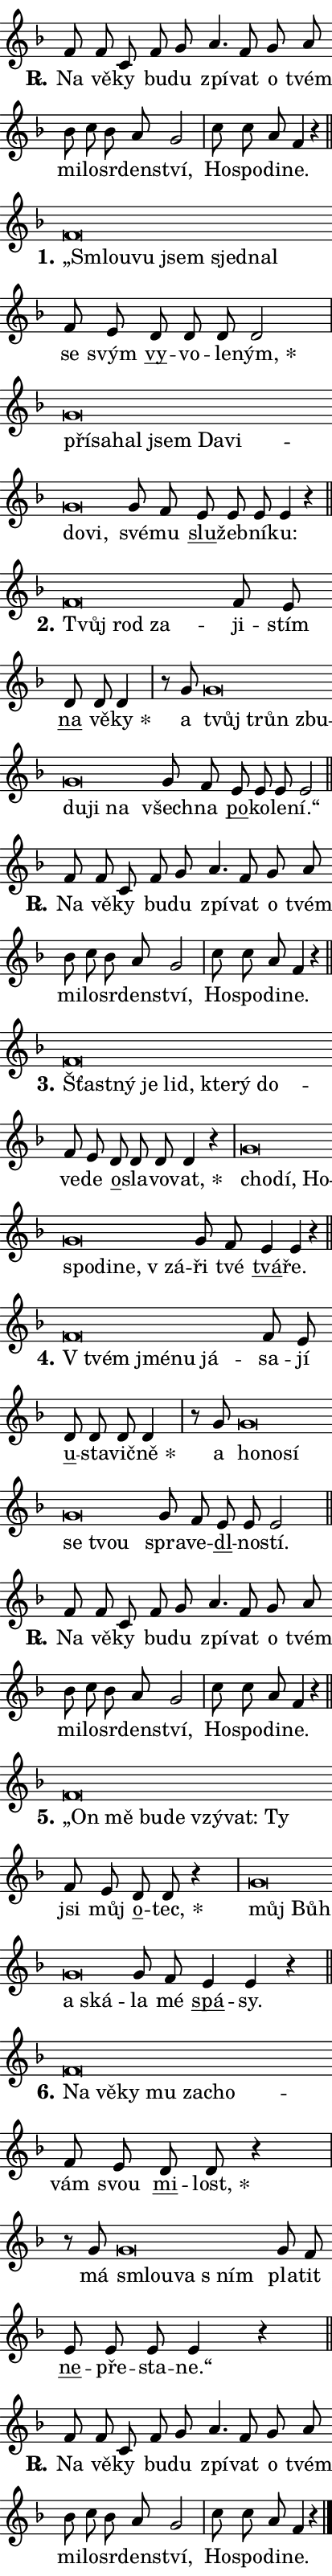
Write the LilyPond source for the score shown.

\version "2.22.1"
\header { tagline = "" }
\paper {
  indent = 0\cm
  top-margin = 0\cm
  right-margin = 0\cm
  bottom-margin = 0\cm
  left-margin = 0\cm
  paper-width = 7\cm
  page-breaking = #ly:one-page-breaking
  system-system-spacing.basic-distance = #11
  score-system-spacing.basic-distance = #11
  ragged-last = ##f
}


%% Author: Thomas Morley
%% https://lists.gnu.org/archive/html/lilypond-user/2020-05/msg00002.html
#(define (line-position grob)
"Returns position of @var[grob} in current system:
   @code{'start}, if at first time-step
   @code{'end}, if at last time-step
   @code{'middle} otherwise
"
  (let* ((col (ly:item-get-column grob))
         (ln (ly:grob-object col 'left-neighbor))
         (rn (ly:grob-object col 'right-neighbor))
         (col-to-check-left (if (ly:grob? ln) ln col))
         (col-to-check-right (if (ly:grob? rn) rn col))
         (break-dir-left
           (and
             (ly:grob-property col-to-check-left 'non-musical #f)
             (ly:item-break-dir col-to-check-left)))
         (break-dir-right
           (and
             (ly:grob-property col-to-check-right 'non-musical #f)
             (ly:item-break-dir col-to-check-right))))
        (cond ((eqv? 1 break-dir-left) 'start)
              ((eqv? -1 break-dir-right) 'end)
              (else 'middle))))

#(define (tranparent-at-line-position vctor)
  (lambda (grob)
  "Relying on @code{line-position} select the relevant enry from @var{vctor}.
Used to determine transparency,"
    (case (line-position grob)
      ((end) (not (vector-ref vctor 0)))
      ((middle) (not (vector-ref vctor 1)))
      ((start) (not (vector-ref vctor 2))))))

noteHeadBreakVisibility =
#(define-music-function (break-visibility)(vector?)
"Makes @code{NoteHead}s transparent relying on @var{break-visibility}"
#{
  \override NoteHead.transparent =
    #(tranparent-at-line-position break-visibility)
#})

#(define delete-ledgers-for-transparent-note-heads
  (lambda (grob)
    "Reads whether a @code{NoteHead} is transparent.
If so this @code{NoteHead} is removed from @code{'note-heads} from
@var{grob}, which is supposed to be @code{LedgerLineSpanner}.
As a result ledgers are not printed for this @code{NoteHead}"
    (let* ((nhds-array (ly:grob-object grob 'note-heads))
           (nhds-list
             (if (ly:grob-array? nhds-array)
                 (ly:grob-array->list nhds-array)
                 '()))
           ;; Relies on the transparent-property being done before
           ;; Staff.LedgerLineSpanner.after-line-breaking is executed.
           ;; This is fragile ...
           (to-keep
             (remove
               (lambda (nhd)
                 (ly:grob-property nhd 'transparent #f))
               nhds-list)))
      ;; TODO find a better method to iterate over grob-arrays, similiar
      ;; to filter/remove etc for lists
      ;; For now rebuilt from scratch
      (set! (ly:grob-object grob 'note-heads)  '())
      (for-each
        (lambda (nhd)
          (ly:pointer-group-interface::add-grob grob 'note-heads nhd))
        to-keep))))

hideNotes = {
  \noteHeadBreakVisibility #begin-of-line-visible
}
unHideNotes = {
  \noteHeadBreakVisibility #all-visible
}

% work-around for resetting accidentals
% https://lilypond.org/doc/v2.23/Documentation/notation/displaying-rhythms#unmetered-music
cadenzaMeasure = {
  \cadenzaOff
  \partial 1024 s1024
  \cadenzaOn
}

#(define-markup-command (accent layout props text) (markup?)
  "Underline accented syllable"
  (interpret-markup layout props
    #{\markup \override #'(offset . 4.3) \underline { #text }#}))

responsum = \markup \concat {
  "R" \hspace #-1.05 \path #0.1 #'((moveto 0 0.07) (lineto 0.9 0.8)) \hspace #0.05 "."
}

\layout {
    \context {
        \Staff
        \remove "Time_signature_engraver"
        \override LedgerLineSpanner.after-line-breaking = #delete-ledgers-for-transparent-note-heads
    }
    \context {
        \Voice {
            \override NoteHead.output-attributes = #'((class . "notehead"))
            \override Hairpin.height = #0.55
        }
    }
    \context {
        \Lyrics {
            \override StanzaNumber.output-attributes = #'((class . "stanzanumber"))
            \override LyricSpace.minimum-distance = #0.9
            \override LyricText.font-name = #"TeX Gyre Schola"
            \override LyricText.font-size = 1
            \override StanzaNumber.font-name = #"TeX Gyre Schola Bold"
            \override StanzaNumber.font-size = 1
        }
    }
}

% magnetic-lyrics.ily
%
%   written by
%     Jean Abou Samra <jean@abou-samra.fr>
%     Werner Lemberg <wl@gnu.org>
%
%   adapted by
%     Jiri Hon <jiri.hon@gmail.com>
%
% Version 2022-Apr-15

% https://www.mail-archive.com/lilypond-user@gnu.org/msg149350.html

#(define (Left_hyphen_pointer_engraver context)
   "Collect syllable-hyphen-syllable occurrences in lyrics and store
them in properties.  This engraver only looks to the left.  For
example, if the lyrics input is @code{foo -- bar}, it does the
following.

@itemize @bullet
@item
Set the @code{text} property of the @code{LyricHyphen} grob between
@q{foo} and @q{bar} to @code{foo}.

@item
Set the @code{left-hyphen} property of the @code{LyricText} grob with
text @q{foo} to the @code{LyricHyphen} grob between @q{foo} and
@q{bar}.
@end itemize

Use this auxiliary engraver in combination with the
@code{lyric-@/text::@/apply-@/magnetic-@/offset!} hook."
   (let ((hyphen #f)
         (text #f))
     (make-engraver
      (acknowledgers
       ((lyric-syllable-interface engraver grob source-engraver)
        (set! text grob)))
      (end-acknowledgers
       ((lyric-hyphen-interface engraver grob source-engraver)
        ;(when (not (grob::has-interface grob 'lyric-space-interface))
          (set! hyphen grob)));)
      ((stop-translation-timestep engraver)
       (when (and text hyphen)
         (ly:grob-set-object! text 'left-hyphen hyphen))
       (set! text #f)
       (set! hyphen #f)))))

#(define (lyric-text::apply-magnetic-offset! grob)
   "If the space between two syllables is less than the value in
property @code{LyricText@/.details@/.squash-threshold}, move the right
syllable to the left so that it gets concatenated with the left
syllable.

Use this function as a hook for
@code{LyricText@/.after-@/line-@/breaking} if the
@code{Left_@/hyphen_@/pointer_@/engraver} is active."
   (let ((hyphen (ly:grob-object grob 'left-hyphen #f)))
     (when hyphen
       (let ((left-text (ly:spanner-bound hyphen LEFT)))
         (when (grob::has-interface left-text 'lyric-syllable-interface)
           (let* ((common (ly:grob-common-refpoint grob left-text X))
                  (this-x-ext (ly:grob-extent grob common X))
                  (left-x-ext
                   (begin
                     ;; Trigger magnetism for left-text.
                     (ly:grob-property left-text 'after-line-breaking)
                     (ly:grob-extent left-text common X)))
                  ;; `delta` is the gap width between two syllables.
                  (delta (- (interval-start this-x-ext)
                            (interval-end left-x-ext)))
                  (details (ly:grob-property grob 'details))
                  (threshold (assoc-get 'squash-threshold details 0.2)))
             (when (< delta threshold)
               (let* (;; We have to manipulate the input text so that
                      ;; ligatures crossing syllable boundaries are not
                      ;; disabled.  For languages based on the Latin
                      ;; script this is essentially a beautification.
                      ;; However, for non-Western scripts it can be a
                      ;; necessity.
                      (lt (ly:grob-property left-text 'text))
                      (rt (ly:grob-property grob 'text))
                      (is-space (grob::has-interface hyphen 'lyric-space-interface))
                      (space (if is-space " " ""))
                      (space-markup (grob-interpret-markup grob " "))
                      (space-size (interval-length (ly:stencil-extent space-markup X)))
                      (extra-delta (if is-space space-size 0))
                      ;; Append new syllable.
                      (ltrt-space (if (and (string? lt) (string? rt))
                                (string-append lt space rt)
                                (make-concat-markup (list lt space rt))))
                      ;; Right-align `ltrt` to the right side.
                      (ltrt-space-markup (grob-interpret-markup
                               grob
                               (make-translate-markup
                                (cons (interval-length this-x-ext) 0)
                                (make-right-align-markup ltrt-space)))))
                 (begin
                   ;; Don't print `left-text`.
                   (ly:grob-set-property! left-text 'stencil #f)
                   ;; Set text and stencil (which holds all collected
                   ;; syllables so far) and shift it to the left.
                   (ly:grob-set-property! grob 'text ltrt-space)
                   (ly:grob-set-property! grob 'stencil ltrt-space-markup)
                   (ly:grob-translate-axis! grob (- (- delta extra-delta)) X))))))))))


#(define (lyric-hyphen::displace-bounds-first grob)
   ;; Make very sure this callback isn't triggered too early.
   (let ((left (ly:spanner-bound grob LEFT))
         (right (ly:spanner-bound grob RIGHT)))
     (ly:grob-property left 'after-line-breaking)
     (ly:grob-property right 'after-line-breaking)
     (ly:lyric-hyphen::print grob)))

squashThreshold = #0.4

\layout {
  \context {
    \Lyrics
    \consists #Left_hyphen_pointer_engraver
    \override LyricText.after-line-breaking =
      #lyric-text::apply-magnetic-offset!
    \override LyricHyphen.stencil = #lyric-hyphen::displace-bounds-first
    \override LyricText.details.squash-threshold = \squashThreshold
    \override LyricHyphen.minimum-distance = 0
    \override LyricHyphen.minimum-length = \squashThreshold
  }
}

squash = \override LyricText.details.squash-threshold = 9999
unSquash = \override LyricText.details.squash-threshold = \squashThreshold

left = \override LyricText.self-alignment-X = #LEFT
unLeft = \revert LyricText.self-alignment-X

starOffset = #(lambda (grob) 
                (let ((x_offset (ly:self-alignment-interface::aligned-on-x-parent grob)))
                  (if (= x_offset 0) 0 (+ x_offset 1.2))))

star = #(define-music-function (syllable)(string?)
"Append star separator at the end of a syllable"
#{
  \once \override LyricText.X-offset = #starOffset
  \lyricmode { \markup {
    #syllable
    \override #'((font-name . "TeX Gyre Schola Bold")) \hspace #0.2 \lower #0.65 \larger "*"
  } }
#})

starAccent = #(define-music-function (syllable)(string?)
"Append star separator at the end of a syllable and make accent"
#{
  \once \override LyricText.X-offset = #starOffset
  \lyricmode { \markup {
    \accent #syllable
    \override #'((font-name . "TeX Gyre Schola Bold")) \hspace #0.2 \lower #0.65 \larger "*"
  } }
#})

breath = #(define-music-function (syllable)(string?)
"Append breathing indicator at the end of a syllable"
#{
  \lyricmode { \markup { #syllable "+" } }
#})

optionalBreath = #(define-music-function (syllable)(string?)
"Append optional breathing indicator at the end of a syllable"
#{
  \lyricmode { \markup { #syllable "(+)" } }
#})


\score {
    <<
        \new Voice = "melody" { \cadenzaOn \key f \major \relative { f'8 f c f g a4. f8 \bar "" g a \bar "" bes c bes a g2 \cadenzaMeasure \bar "|" c8 c a f4 r \cadenzaMeasure \bar "||" \break }
\relative { f'\breve*1/16 \hideNotes \breve*1/16 \bar "" \breve*1/16 \bar "" \breve*1/16 \breve*1/16 \bar "" \unHideNotes f8 e \bar "" d d d d2 \cadenzaMeasure \bar "|" g\breve*1/16 \hideNotes \breve*1/16 \bar "" \breve*1/16 \bar "" \breve*1/16 \bar "" \breve*1/16 \bar "" \breve*1/16 \bar "" \breve*1/16 \breve*1/16 \bar "" \unHideNotes g8 f \bar "" e e e e4 r \cadenzaMeasure \bar "||" \break }
\relative { f'\breve*1/16 \hideNotes \breve*1/16 \breve*1/16 \bar "" \unHideNotes f8 e \bar "" d d d4 \cadenzaMeasure \bar "|" r8 g g\breve*1/16 \hideNotes \breve*1/16 \bar "" \breve*1/16 \bar "" \breve*1/16 \bar "" \breve*1/16 \breve*1/16 \bar "" \unHideNotes g8 f \bar "" e e e e2 \cadenzaMeasure \bar "||" \break }
\relative { f'8 f c f g a4. f8 \bar "" g a \bar "" bes c bes a g2 \cadenzaMeasure \bar "|" c8 c a f4 r \cadenzaMeasure \bar "||" \break }
\relative { f'\breve*1/16 \hideNotes \breve*1/16 \bar "" \breve*1/16 \bar "" \breve*1/16 \bar "" \breve*1/16 \bar "" \breve*1/16 \breve*1/16 \bar "" \unHideNotes f8 e \bar "" d d d d4 r \cadenzaMeasure \bar "|" g\breve*1/16 \hideNotes \breve*1/16 \bar "" \breve*1/16 \bar "" \breve*1/16 \bar "" \breve*1/16 \bar "" \breve*1/16 \breve*1/16 \bar "" \unHideNotes g8 f \bar "" e4 e4 r \cadenzaMeasure \bar "||" \break }
\relative { f'\breve*1/16 \hideNotes \breve*1/16 \bar "" \breve*1/16 \breve*1/16 \bar "" \unHideNotes f8 e \bar "" d d d d4 \cadenzaMeasure \bar "|" r8 g g\breve*1/16 \hideNotes \breve*1/16 \bar "" \breve*1/16 \bar "" \breve*1/16 \breve*1/16 \bar "" \unHideNotes g8 f \bar "" e e e2 \cadenzaMeasure \bar "||" \break }
\relative { f'8 f c f g a4. f8 \bar "" g a \bar "" bes c bes a g2 \cadenzaMeasure \bar "|" c8 c a f4 r \cadenzaMeasure \bar "||" \break }
\relative { f'\breve*1/16 \hideNotes \breve*1/16 \bar "" \breve*1/16 \bar "" \breve*1/16 \bar "" \breve*1/16 \bar "" \breve*1/16 \breve*1/16 \bar "" \unHideNotes f8 e \bar "" d8 d r4 \cadenzaMeasure \bar "|" g\breve*1/16 \hideNotes \breve*1/16 \bar "" \breve*1/16 \breve*1/16 \bar "" \unHideNotes g8 f \bar "" e4 e r \cadenzaMeasure \bar "||" \break }
\relative { f'\breve*1/16 \hideNotes \breve*1/16 \bar "" \breve*1/16 \bar "" \breve*1/16 \bar "" \breve*1/16 \breve*1/16 \bar "" \unHideNotes f8 e \bar "" d8 d r4 \cadenzaMeasure \bar "|" r8 g g\breve*1/16 \hideNotes \breve*1/16 \breve*1/16 \bar "" \unHideNotes g8 f \bar "" e e e e4 r \cadenzaMeasure \bar "||" \break }
\relative { f'8 f c f g a4. f8 \bar "" g a \bar "" bes c bes a g2 \cadenzaMeasure \bar "|" c8 c a f4 r \cadenzaMeasure \bar "||" \break } \bar "|." }
        \new Lyrics \lyricsto "melody" { \lyricmode { \set stanza = \responsum
Na vě -- ky bu -- du zpí -- vat o tvém mi -- lo -- sr -- den -- ství, Ho -- spo -- di -- ne.
\set stanza = "1."
\left „Smlou -- \squash vu jsem sjed -- nal \unLeft \unSquash se svým \markup \accent vy -- vo -- le -- \star ným, \left pří -- \squash sa -- hal jsem Da -- vi -- do -- vi, \unLeft \unSquash své -- mu \markup \accent slu -- žeb -- ní -- ku:
\set stanza = "2."
\left Tvůj \squash rod za -- \unLeft \unSquash ji -- stím \markup \accent na vě -- \star ky a \left tvůj \squash trůn zbu -- du -- ji na \unLeft \unSquash všech -- na \markup \accent po -- ko -- le -- ní.“
\set stanza = \responsum
Na vě -- ky bu -- du zpí -- vat o tvém mi -- lo -- sr -- den -- ství, Ho -- spo -- di -- ne.
\set stanza = "3."
\left Šťast -- \squash ný je lid, kte -- rý do -- \unLeft \unSquash ve -- de \markup \accent o -- sla -- vo -- \star vat, \left cho -- \squash dí, Ho -- spo -- di -- ne, "v zá" -- \unLeft \unSquash ři tvé \markup \accent tvá -- ře.
\set stanza = "4."
\left "V tvém" \squash jmé -- nu já -- \unLeft \unSquash sa -- jí \markup \accent u -- sta -- vič -- \star ně a \left ho -- \squash no -- sí se tvou \unLeft \unSquash spra -- ve -- \markup \accent dl -- no -- stí.
\set stanza = \responsum
Na vě -- ky bu -- du zpí -- vat o tvém mi -- lo -- sr -- den -- ství, Ho -- spo -- di -- ne.
\set stanza = "5."
\left „On \squash mě bu -- de vzý -- vat: Ty \unLeft \unSquash jsi můj \markup \accent o -- \star tec, \left můj \squash Bůh a ská -- \unLeft \unSquash la mé \markup \accent spá -- sy.
\set stanza = "6."
\left Na \squash vě -- ky mu za -- cho -- \unLeft \unSquash vám svou \markup \accent mi -- \star lost, má \left smlou -- \squash va "s ním" \unLeft \unSquash pla -- tit \markup \accent ne -- pře -- sta -- ne.“
\set stanza = \responsum
Na vě -- ky bu -- du zpí -- vat o tvém mi -- lo -- sr -- den -- ství, Ho -- spo -- di -- ne. } }
    >>
    \layout {}
}
